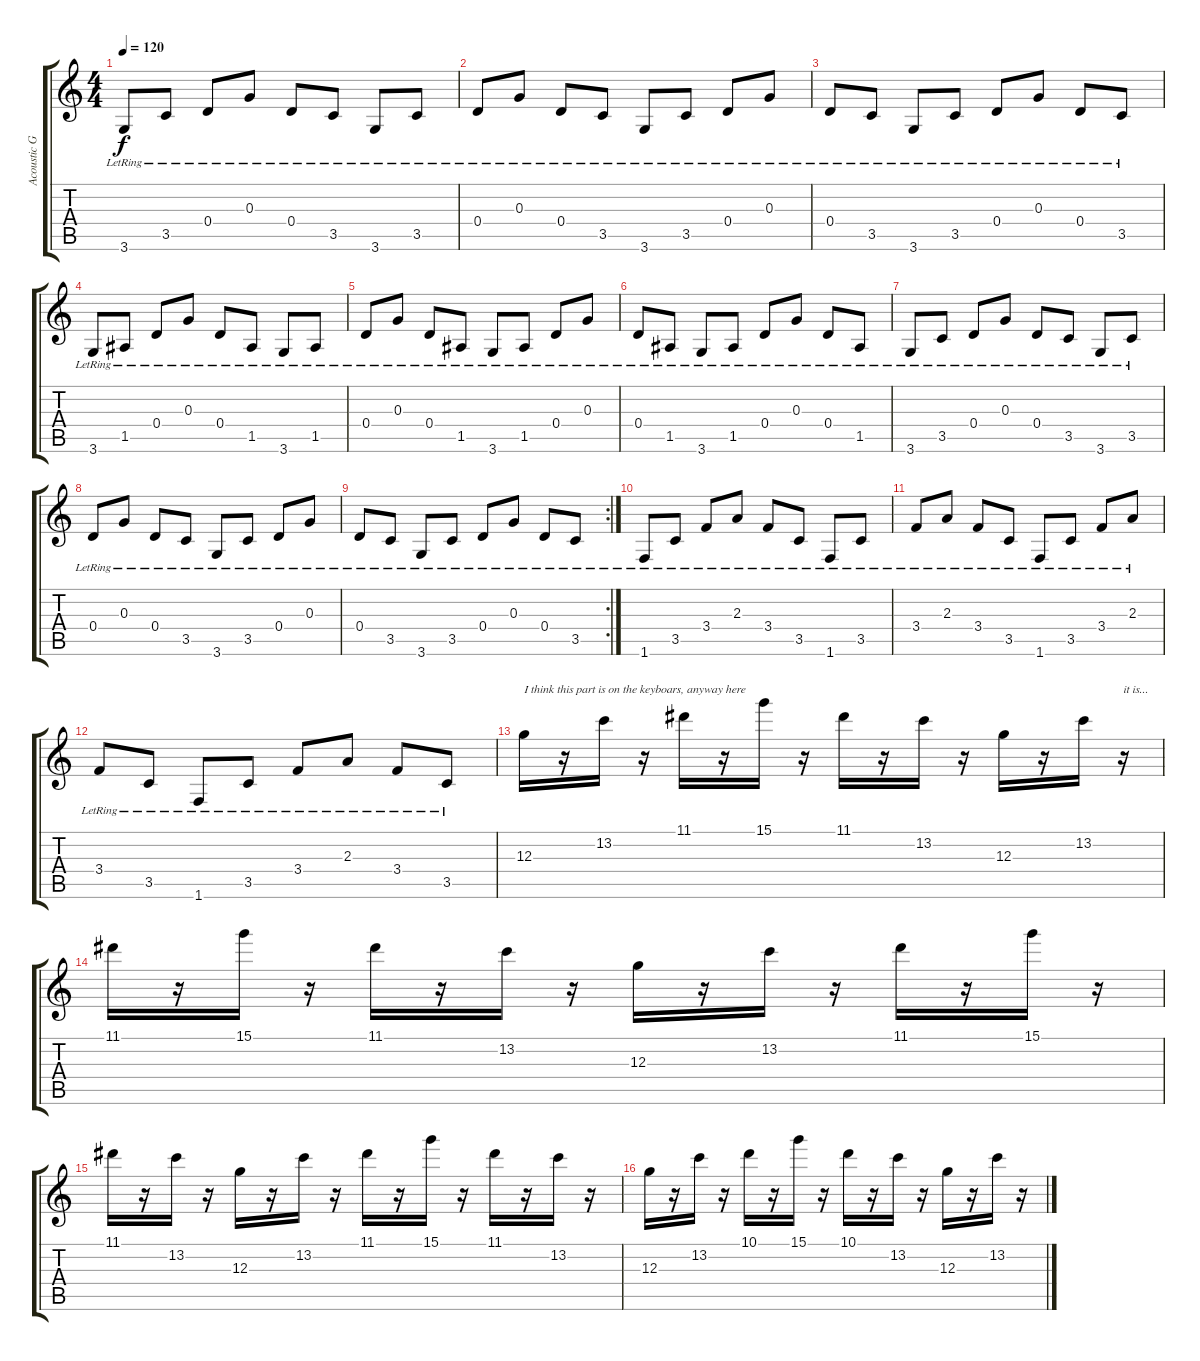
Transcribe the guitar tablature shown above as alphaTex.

\track ("Acoustic Guitar" "Acoustic G") {instrument acousticguitarsteel}
\staff {score tabs}
\tuning (E4 B3 G3 D3 A2 E2) {hide}
\ts (4 4)
\tempo 120
\clef g2
\ks c
3.6{lr}.8{dy f} 3.5{lr}.8 0.4{lr}.8 0.3{lr}.8 0.4{lr}.8 3.5{lr}.8 3.6{lr}.8 3.5{lr}.8 |
0.4{lr}.8 0.3{lr}.8 0.4{lr}.8 3.5{lr}.8 3.6{lr}.8 3.5{lr}.8 0.4{lr}.8 0.3{lr}.8 |
0.4{lr}.8 3.5{lr}.8 3.6{lr}.8 3.5{lr}.8 0.4{lr}.8 0.3{lr}.8 0.4{lr}.8 3.5{lr}.8 |
3.6{lr}.8 1.5{lr}.8 0.4{lr}.8 0.3{lr}.8 0.4{lr}.8 1.5{lr}.8 3.6{lr}.8 1.5{lr}.8 |
0.4{lr}.8 0.3{lr}.8 0.4{lr}.8 1.5{lr}.8 3.6{lr}.8 1.5{lr}.8 0.4{lr}.8 0.3{lr}.8 |
0.4{lr}.8 1.5{lr}.8 3.6{lr}.8 1.5{lr}.8 0.4{lr}.8 0.3{lr}.8 0.4{lr}.8 1.5{lr}.8 |
3.6{lr}.8 3.5{lr}.8 0.4{lr}.8 0.3{lr}.8 0.4{lr}.8 3.5{lr}.8 3.6{lr}.8 3.5{lr}.8 |
0.4{lr}.8 0.3{lr}.8 0.4{lr}.8 3.5{lr}.8 3.6{lr}.8 3.5{lr}.8 0.4{lr}.8 0.3{lr}.8 |
\rc 2
0.4{lr}.8 3.5{lr}.8 3.6{lr}.8 3.5{lr}.8 0.4{lr}.8 0.3{lr}.8 0.4{lr}.8 3.5{lr}.8 |
1.6{lr}.8 3.5{lr}.8 3.4{lr}.8 2.3{lr}.8 3.4{lr}.8 3.5{lr}.8 1.6{lr}.8 3.5{lr}.8 |
3.4{lr}.8 2.3{lr}.8 3.4{lr}.8 3.5{lr}.8 1.6{lr}.8 3.5{lr}.8 3.4{lr}.8 2.3{lr}.8 |
3.4{lr}.8 3.5{lr}.8 1.6{lr}.8 3.5{lr}.8 3.4{lr}.8 2.3{lr}.8 3.4{lr}.8 3.5{lr}.8 |
12.3.16{txt "I think this part is on the keyboars, anyway here "} r.16 13.2.16 r.16 11.1.16 r.16 15.1.16 r.16 11.1.16 r.16 13.2.16 r.16 12.3.16 r.16 13.2.16 r.16{txt "it is..."} |
11.1.16 r.16 15.1.16 r.16 11.1.16 r.16 13.2.16 r.16 12.3.16 r.16 13.2.16 r.16 11.1.16 r.16 15.1.16 r.16 |
11.1.16 r.16 13.2.16 r.16 12.3.16 r.16 13.2.16 r.16 11.1.16 r.16 15.1.16 r.16 11.1.16 r.16 13.2.16 r.16 |
12.3.16 r.16 13.2.16 r.16 10.1.16 r.16 15.1.16 r.16 10.1.16 r.16 13.2.16 r.16 12.3.16 r.16 13.2.16 r.16
